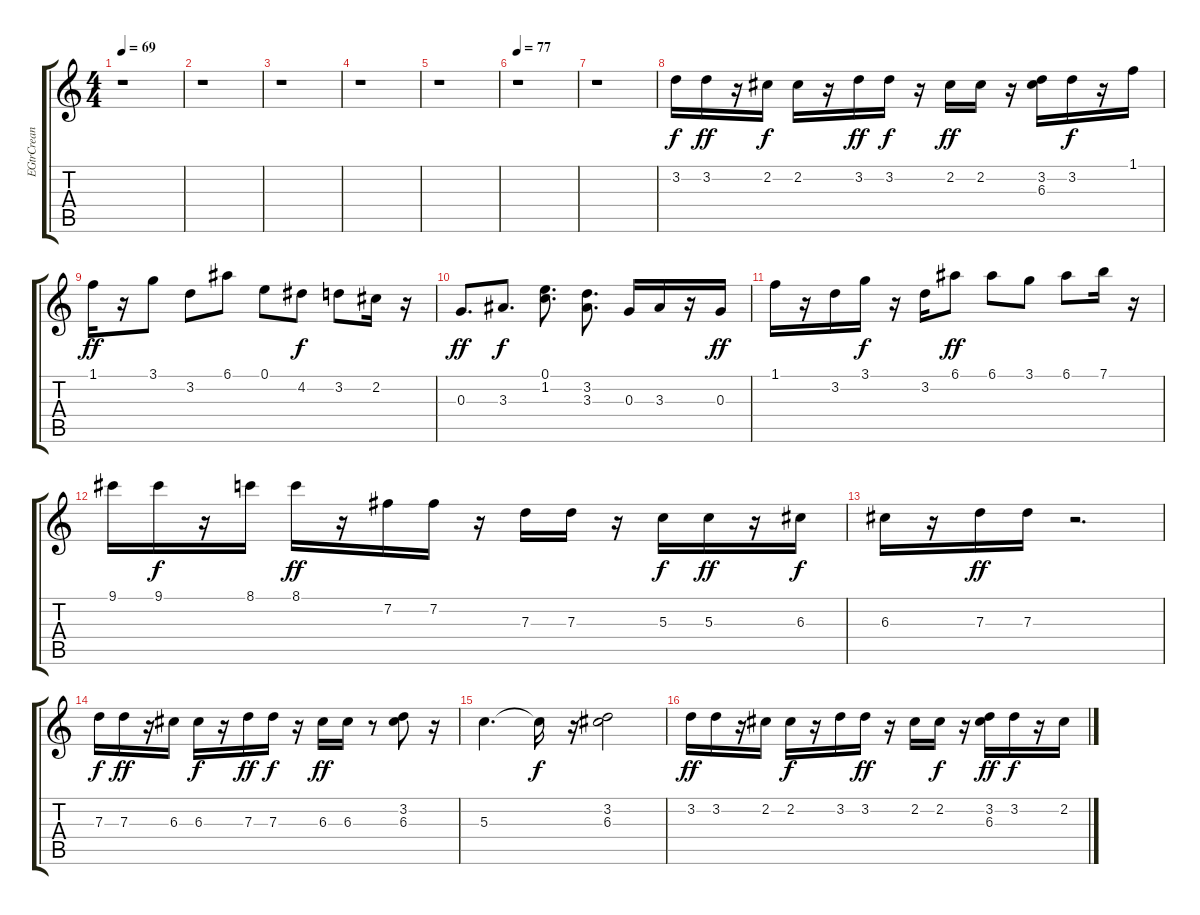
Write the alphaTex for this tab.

\track ("EGtrCrean" "EGtrCrean") {instrument distortionguitar}
\staff {score tabs}
\tuning (E4 B3 G3 D3 A2 E2) {hide}
\ts (4 4)
\tempo 69
\clef g2
\ks c
r.1{dy f} |
r.1 |
r.1 |
r.1 |
r.1 |
\tempo 77
r.1 |
r.1 |
3.2.16 3.2.16{dy ff} r.16 2.2.16{dy f} 2.2.16 r.16 3.2.16{dy ff} 3.2.16{dy f} r.16 2.2.16{dy ff} 2.2.16 r.16 (3.2 6.3).16 3.2.16{dy f} r.16 1.1.16 |
1.1.16{dy ff} r.16 3.1.8 3.2.8 6.1.8 0.1.8 4.2.8{dy f} 3.2.8 2.2.16 r.16 |
0.3.8{d dy ff} 3.3.8{d dy f} (0.1 1.2).8{d} (3.2 3.3).8{d} 0.3.16 3.3.16 r.16 0.3.16{dy ff} |
1.1.16 r.16 3.2.16 3.1.16{dy f} r.16 3.2.16 6.1.8{dy ff} 6.1.8 3.1.8 6.1.8 7.1.16 r.16 |
9.1.16 9.1.16{dy f} r.16 8.1.16 8.1.16{dy ff} r.16 7.2.16 7.2.16 r.16 7.3.16 7.3.16 r.16 5.3.16{dy f} 5.3.16{dy ff} r.16 6.3.16{dy f} |
6.3.16 r.16 7.3.16{dy ff} 7.3.16 r.2{d} |
7.3.16{dy f} 7.3.16{dy ff} r.16 6.3.16 6.3.16{dy f} r.16 7.3.16{dy ff} 7.3.16{dy f} r.16 6.3.16{dy ff} 6.3.16 r.8 (3.2 6.3).8 r.16 |
5.3.4{d} 5.3{t}.16{dy f} r.16 (3.2 6.3).2 |
3.2.16{dy ff} 3.2.16 r.16 2.2.16 2.2.16{dy f} r.16 3.2.16 3.2.16{dy ff} r.16 2.2.16 2.2.16{dy f} r.16 (3.2 6.3).16{dy ff} 3.2.16{dy f} r.16 2.2.16
